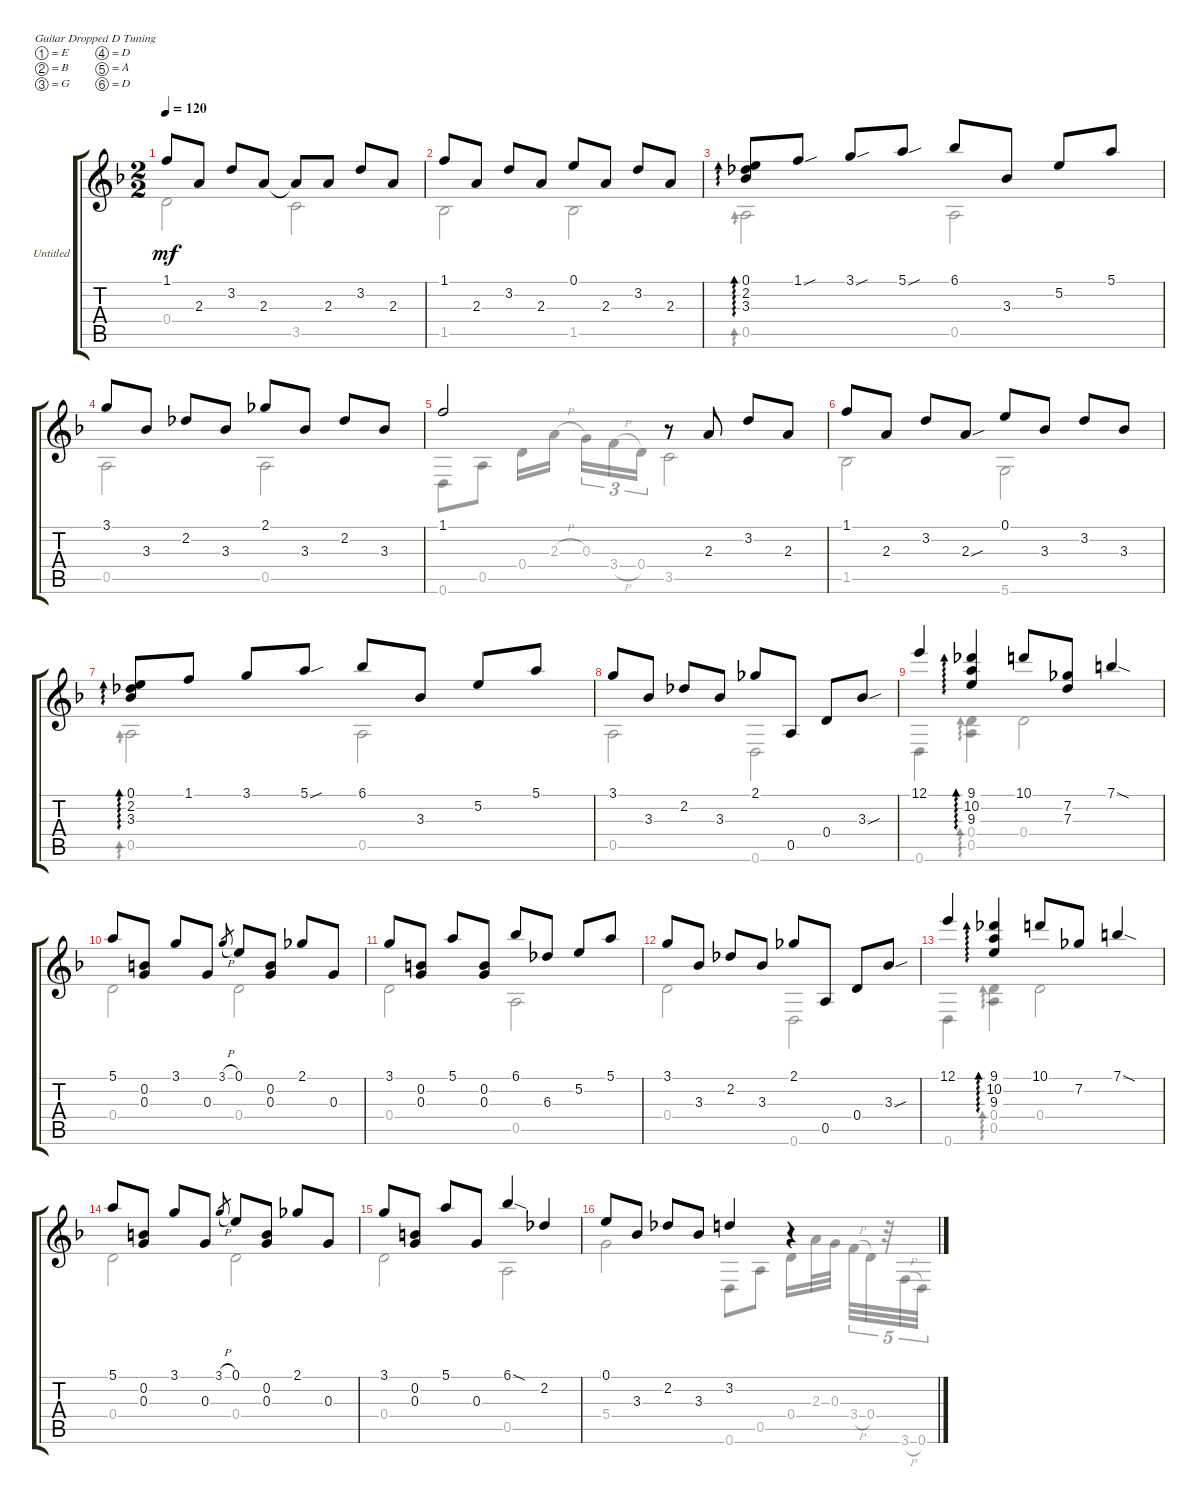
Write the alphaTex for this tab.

\bracketExtendMode groupsimilarinstruments
\firstSystemTrackNameOrientation horizontal
\otherSystemsTrackNameOrientation horizontal
\track ("Untitled" "Untitled") {instrument acousticguitarnylon}
\staff {score tabs}
\tuning (E4 B3 G3 D3 A2 D2)
\voice
\ts (2 2)
\tempo 120
\clef g2
\ks dminor
1.1.8{dy mf} 2.3.8 3.2.8 2.3.8 2.3{t}.8 2.3.8 3.2.8 2.3.8 |
1.1.8 2.3.8 3.2.8 2.3.8 0.1.8 2.3.8 3.2.8 2.3.8 |
(0.1 2.2 3.3).8{ad 0} 1.1{sou}.8 3.1{sou}.8 5.1{sou}.8 6.1.8 3.3.8 5.2.8 5.1.8 |
3.1.8 3.3.8 2.2.8 3.3.8 2.1.8 3.3.8 2.2.8 3.3.8 |
1.1.2 r.8 2.3.8 3.2.8 2.3.8 |
1.1.8 2.3.8 3.2.8 2.3{sou}.8 0.1.8 3.3.8 3.2.8 3.3.8 |
(0.1 2.2 3.3).8{ad 0} 1.1.8 3.1.8 5.1{sou}.8 6.1.8 3.3.8 5.2.8 5.1.8 |
3.1.8 3.3.8 2.2.8 3.3.8 2.1.8 0.5.8 0.4.8 3.3{sou}.8 |
12.1.4 (9.1 10.2 9.3).4{ad 0} 10.1.8 (7.2 7.3).8 7.1{sod}.4 |
5.1.8 (0.2 0.3).8 3.1.8 0.3.8 3.1{h}.8{gr} 0.1.8 (0.2 0.3).8 2.1.8 0.3.8 |
3.1.8 (0.2 0.3).8 5.1.8 (0.2 0.3).8 6.1.8 6.3.8 5.2.8 5.1.8 |
3.1.8 3.3.8 2.2.8 3.3.8 2.1.8 0.5.8 0.4.8 3.3{sou}.8 |
12.1.4 (9.1 10.2 9.3).4{ad 0} 10.1.8 7.2.8 7.1{sod}.4 |
5.1.8 (0.2 0.3).8 3.1.8 0.3.8 3.1{h}.8{gr} 0.1.8 (0.2 0.3).8 2.1.8 0.3.8 |
3.1.8 (0.2 0.3).8 5.1.8 0.3.8 6.1{sod}.4 2.2.4 |
0.1.8 3.3.8 2.2.8 3.3.8 3.2.4 r.4
\voice
\clef g2
\ottava regular
\simile none
\ks dminor
0.4.2{dy mf} 3.5.2 |
1.5.2 1.5.2 |
0.5.2{ad 0} 0.5.2 |
0.5.2 0.5.2 |
0.6.8 0.5.8 0.4.16 2.3{h}.16 0.3.16{tu (3 2)} 3.4{h}.16{tu (3 2)} 0.4.16{tu (3 2)} 3.5.2 |
1.5.2 5.6.2 |
0.5.2{ad 0} 0.5.2 |
0.5.2 0.6.2 |
0.6.4 (0.4 0.5).4{ad 0} 0.4.2 |
0.4.2 0.4.2 |
0.4.2 0.5.2 |
0.4.2 0.6.2 |
0.6.4 (0.4 0.5).4{ad 0} 0.4.2 |
0.4.2 0.4.2 |
0.4.2 0.5.2 |
5.4.2 0.6.8 0.5.8 0.4.16 2.3.32 0.3.32 3.4{h}.32{tu (5 4)} 0.4.32{tu (5 4)} r.32{tu (5 4)} 3.6{h}.32{tu (5 4)} 0.6.32{tu (5 4)}
